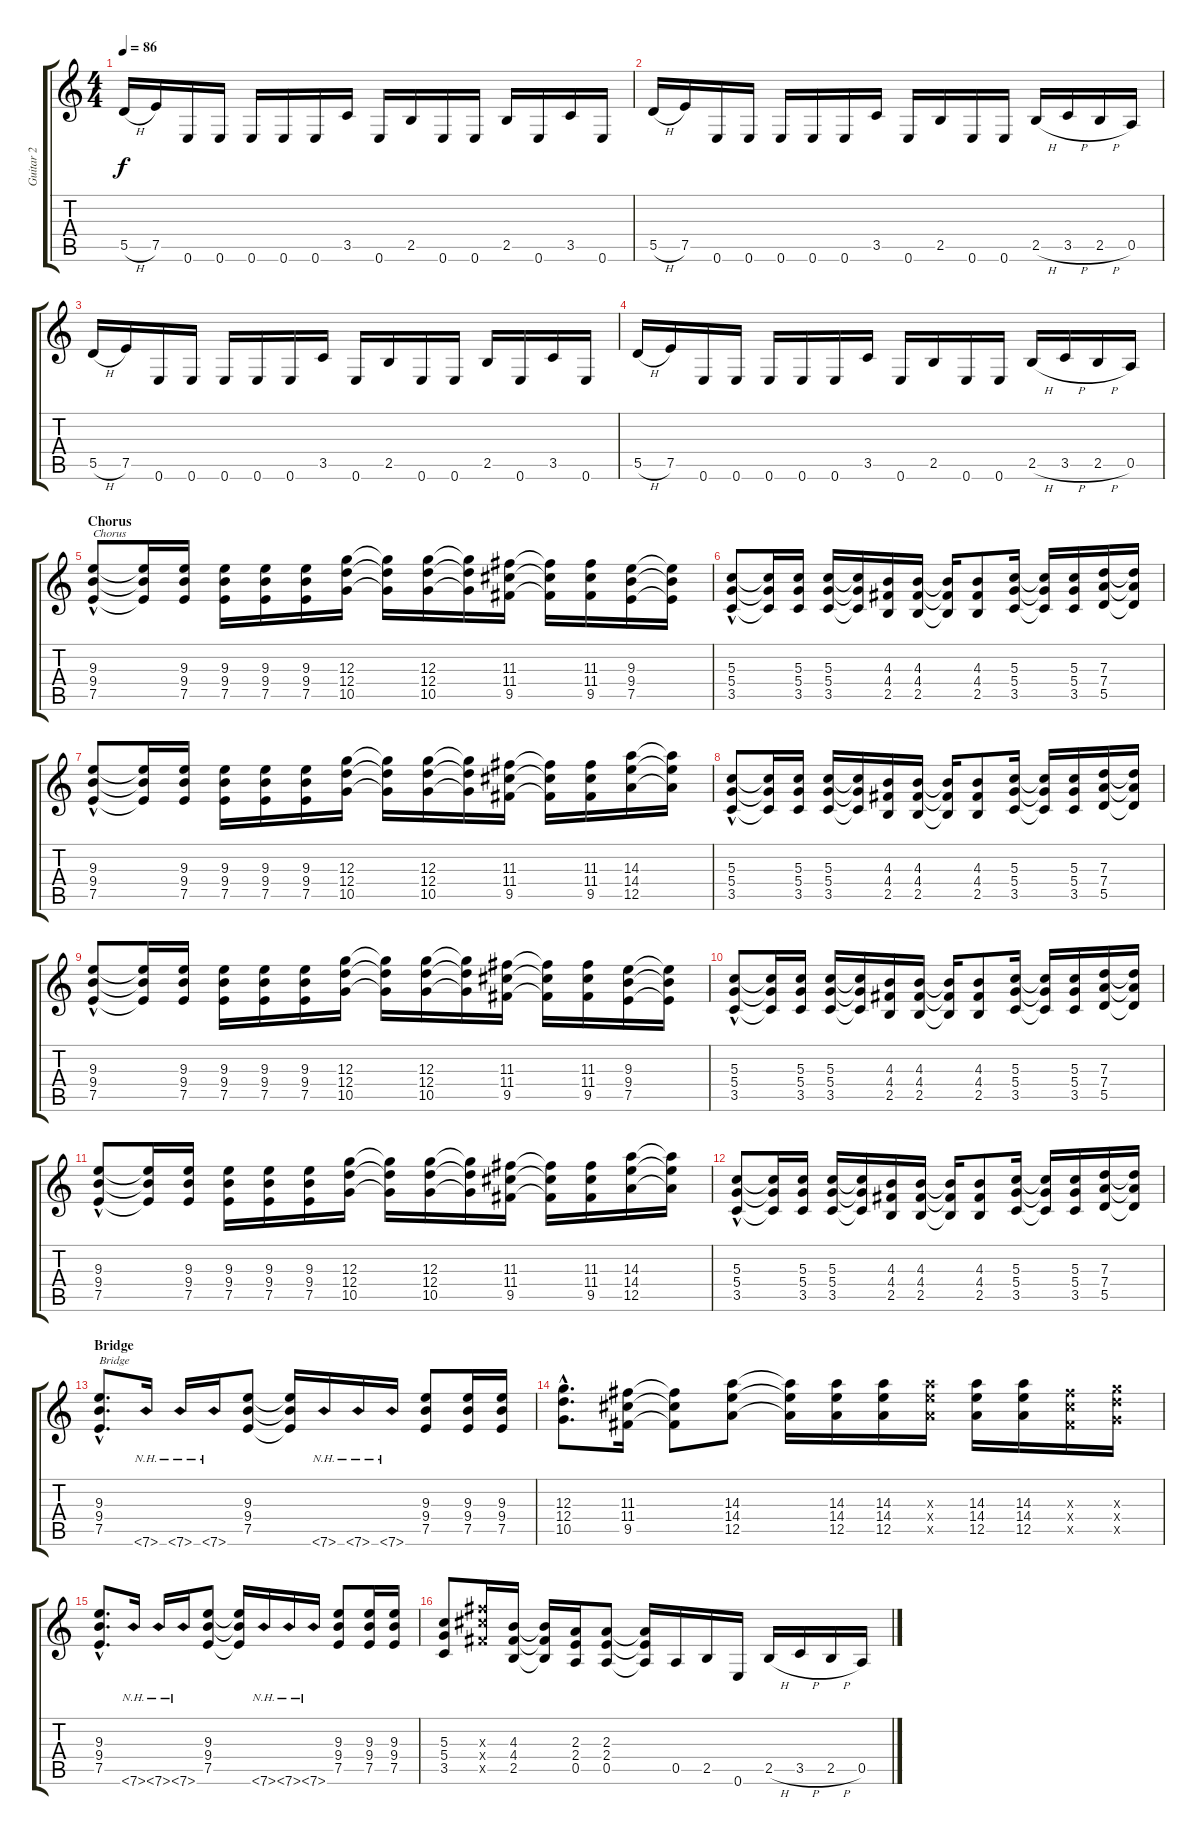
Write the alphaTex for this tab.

\track ("Guitar 2" "Guitar 2") {instrument distortionguitar}
\staff {score tabs}
\tuning (E4 B3 G3 D3 A2 E2) {hide}
\ts (4 4)
\tempo 86
\clef g2
\ks c
5.5{h}.16{dy f} 7.5.16 0.6.16 0.6.16 0.6.16 0.6.16 0.6.16 3.5.16 0.6.16 2.5.16 0.6.16 0.6.16 2.5.16 0.6.16 3.5.16 0.6.16 |
5.5{h}.16 7.5.16 0.6.16 0.6.16 0.6.16 0.6.16 0.6.16 3.5.16 0.6.16 2.5.16 0.6.16 0.6.16 2.5{h}.16 3.5{h}.16 2.5{h}.16 0.5.16 |
5.5{h}.16 7.5.16 0.6.16 0.6.16 0.6.16 0.6.16 0.6.16 3.5.16 0.6.16 2.5.16 0.6.16 0.6.16 2.5.16 0.6.16 3.5.16 0.6.16 |
5.5{h}.16 7.5.16 0.6.16 0.6.16 0.6.16 0.6.16 0.6.16 3.5.16 0.6.16 2.5.16 0.6.16 0.6.16 2.5{h}.16 3.5{h}.16 2.5{h}.16 0.5.16 |
\section ("" "Chorus")
(9.3{hac} 9.4{hac} 7.5{hac}).8{txt "Chorus"} (9.3{t} 9.4{t} 7.5{t}).16 (9.3 9.4 7.5).16 (9.3 9.4 7.5).16 (9.3 9.4 7.5).16 (9.3 9.4 7.5).16 (12.3 12.4 10.5).16 (12.3{t} 12.4{t} 10.5{t}).16 (12.3 12.4 10.5).16 (12.3{t} 12.4{t} 10.5{t}).16 (11.3 11.4 9.5).16 (11.3{t} 11.4{t} 9.5{t}).16 (11.3 11.4 9.5).16 (9.3 9.4 7.5).16 (9.3{t} 9.4{t} 7.5{t}).16 |
(5.3{hac} 5.4{hac} 3.5{hac}).8 (5.3{t} 5.4{t} 3.5{t}).16 (5.3 5.4 3.5).16 (5.3 5.4 3.5).16 (5.3{t} 5.4{t} 3.5{t}).16 (4.3 4.4 2.5).16 (4.3 4.4 2.5).16 (4.3{t} 4.4{t} 2.5{t}).16 (4.3 4.4 2.5).8 (5.3 5.4 3.5).16 (5.3{t} 5.4{t} 3.5{t}).16 (5.3 5.4 3.5).16 (7.3 7.4 5.5).16 (7.3{t} 7.4{t} 5.5{t}).16 |
(9.3{hac} 9.4{hac} 7.5{hac}).8 (9.3{t} 9.4{t} 7.5{t}).16 (9.3 9.4 7.5).16 (9.3 9.4 7.5).16 (9.3 9.4 7.5).16 (9.3 9.4 7.5).16 (12.3 12.4 10.5).16 (12.3{t} 12.4{t} 10.5{t}).16 (12.3 12.4 10.5).16 (12.3{t} 12.4{t} 10.5{t}).16 (11.3 11.4 9.5).16 (11.3{t} 11.4{t} 9.5{t}).16 (11.3 11.4 9.5).16 (14.3 14.4 12.5).16 (14.3{t} 14.4{t} 12.5{t}).16 |
(5.3{hac} 5.4{hac} 3.5{hac}).8 (5.3{t} 5.4{t} 3.5{t}).16 (5.3 5.4 3.5).16 (5.3 5.4 3.5).16 (5.3{t} 5.4{t} 3.5{t}).16 (4.3 4.4 2.5).16 (4.3 4.4 2.5).16 (4.3{t} 4.4{t} 2.5{t}).16 (4.3 4.4 2.5).8 (5.3 5.4 3.5).16 (5.3{t} 5.4{t} 3.5{t}).16 (5.3 5.4 3.5).16 (7.3 7.4 5.5).16 (7.3{t} 7.4{t} 5.5{t}).16 |
(9.3{hac} 9.4{hac} 7.5{hac}).8 (9.3{t} 9.4{t} 7.5{t}).16 (9.3 9.4 7.5).16 (9.3 9.4 7.5).16 (9.3 9.4 7.5).16 (9.3 9.4 7.5).16 (12.3 12.4 10.5).16 (12.3{t} 12.4{t} 10.5{t}).16 (12.3 12.4 10.5).16 (12.3{t} 12.4{t} 10.5{t}).16 (11.3 11.4 9.5).16 (11.3{t} 11.4{t} 9.5{t}).16 (11.3 11.4 9.5).16 (9.3 9.4 7.5).16 (9.3{t} 9.4{t} 7.5{t}).16 |
(5.3{hac} 5.4{hac} 3.5{hac}).8 (5.3{t} 5.4{t} 3.5{t}).16 (5.3 5.4 3.5).16 (5.3 5.4 3.5).16 (5.3{t} 5.4{t} 3.5{t}).16 (4.3 4.4 2.5).16 (4.3 4.4 2.5).16 (4.3{t} 4.4{t} 2.5{t}).16 (4.3 4.4 2.5).8 (5.3 5.4 3.5).16 (5.3{t} 5.4{t} 3.5{t}).16 (5.3 5.4 3.5).16 (7.3 7.4 5.5).16 (7.3{t} 7.4{t} 5.5{t}).16 |
(9.3{hac} 9.4{hac} 7.5{hac}).8 (9.3{t} 9.4{t} 7.5{t}).16 (9.3 9.4 7.5).16 (9.3 9.4 7.5).16 (9.3 9.4 7.5).16 (9.3 9.4 7.5).16 (12.3 12.4 10.5).16 (12.3{t} 12.4{t} 10.5{t}).16 (12.3 12.4 10.5).16 (12.3{t} 12.4{t} 10.5{t}).16 (11.3 11.4 9.5).16 (11.3{t} 11.4{t} 9.5{t}).16 (11.3 11.4 9.5).16 (14.3 14.4 12.5).16 (14.3{t} 14.4{t} 12.5{t}).16 |
(5.3{hac} 5.4{hac} 3.5{hac}).8 (5.3{t} 5.4{t} 3.5{t}).16 (5.3 5.4 3.5).16 (5.3 5.4 3.5).16 (5.3{t} 5.4{t} 3.5{t}).16 (4.3 4.4 2.5).16 (4.3 4.4 2.5).16 (4.3{t} 4.4{t} 2.5{t}).16 (4.3 4.4 2.5).8 (5.3 5.4 3.5).16 (5.3{t} 5.4{t} 3.5{t}).16 (5.3 5.4 3.5).16 (7.3 7.4 5.5).16 (7.3{t} 7.4{t} 5.5{t}).16 |
\section ("" "Bridge")
(9.3{hac} 9.4{hac} 7.5{hac}).8{d txt "Bridge"} 7.6{nh}.16 7.6{nh}.16 7.6{nh}.16 (9.3 9.4 7.5).8 (9.3{t} 9.4{t} 7.5{t}).16 7.6{nh}.16 7.6{nh}.16 7.6{nh}.16 (9.3 9.4 7.5).8 (9.3 9.4 7.5).16 (9.3 9.4 7.5).16 |
(12.3{hac} 12.4{hac} 10.5{hac}).8{d} (11.3 11.4 9.5).16 (11.3{t} 11.4{t} 9.5{t}).8 (14.3 14.4 12.5).8 (14.3{t} 14.4{t} 12.5{t}).16 (14.3 14.4 12.5).16 (14.3 14.4 12.5).16 (14.3{x} 14.4{x} 12.5{x}).16 (14.3 14.4 12.5).16 (14.3 14.4 12.5).16 (11.3{x} 11.4{x} 9.5{x}).16 (12.3{x} 12.4{x} 10.5{x}).16 |
(9.3{hac} 9.4{hac} 7.5{hac}).8{d} 7.6{nh}.16 7.6{nh}.16 7.6{nh}.16 (9.3 9.4 7.5).8 (9.3{t} 9.4{t} 7.5{t}).16 7.6{nh}.16 7.6{nh}.16 7.6{nh}.16 (9.3 9.4 7.5).8 (9.3 9.4 7.5).16 (9.3 9.4 7.5).16 |
(5.3 5.4 3.5).8 (11.3{x} 11.4{x} 9.5{x}).16 (4.3 4.4 2.5).16 (4.3{t} 4.4{t} 2.5{t}).16 (2.3 2.4 0.5).16 (2.3 2.4 0.5).8 (2.3{t} 2.4{t} 0.5{t}).16 0.5.16 2.5.16 0.6.16 2.5{h}.16 3.5{h}.16 2.5{h}.16 0.5.16
